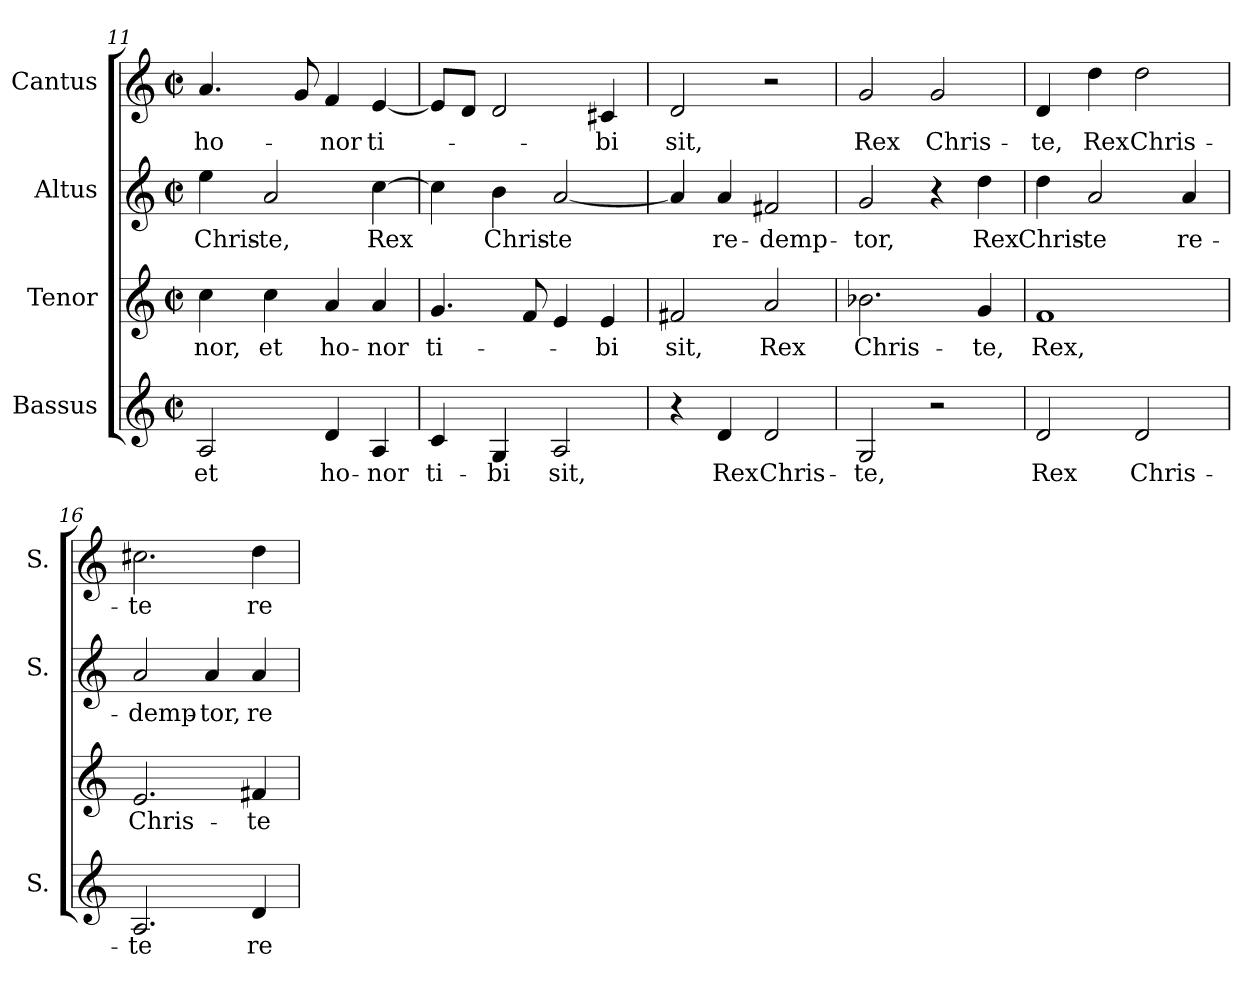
**kern	**text	**kern	**text	**kern	**text	**kern	**text
*part4	*part4	*part3	*part3	*part2	*part2	*part1	*part1
*staff4	*staff4	*staff3	*staff3	*staff2	*staff2	*staff1	*staff1
*I"Bassus	*	*I"Tenor	*	*I"Altus	*	*I"Cantus	*
*I'S.	*	*	*	*I'S.	*	*I'S.	*
*clefG2	*	*clefG2	*	*clefG2	*	*clefG2	*
*k[]	*	*k[]	*	*k[]	*	*k[]	*
*C:	*	*C:	*	*C:	*	*C:	*
*M2/2	*	*M2/2	*	*M2/2	*	*M2/2	*
*met(c|)	*	*met(c|)	*	*met(c|)	*	*met(c|)	*
=11	=11	=11	=11	=11	=11	=11	=11
!	!LO:LY:b:color=#000000	!	!	!	!	!	!
!	!	!	!LO:LY:b:color=#000000	!	!	!	!
!	!	!	!	!	!LO:LY:b:color=#000000	!	!
!	!	!	!	!	!	!	!LO:LY:b:color=#000000
2Ai/	et	4cci\	-nor,	4eei\	Chris-	4.ai/	ho-
!	!	!	!LO:LY:b:color=#000000	!	!	!	!
!	!	!	!	!	!LO:LY:b:color=#000000	!	!
.	.	4cci\	et	2ai/	-te,	.	.
.	.	.	.	.	.	8gi/	.
!	!LO:LY:b:color=#000000	!	!	!	!	!	!
!	!	!	!LO:LY:b:color=#000000	!	!	!	!
!	!	!	!	!	!	!	!LO:LY:b:color=#000000
4di/	ho-	4ai/	ho-	.	.	4fi/	-nor
!	!LO:LY:b:color=#000000	!	!	!	!	!	!
!	!	!	!LO:LY:b:color=#000000	!	!	!	!
!	!	!	!	!	!LO:LY:b:color=#000000	!	!
!	!	!	!	!	!	!	!LO:LY:b:color=#000000
4Ai/	-nor	4ai/	-nor	[>4cci\	Rex	[<4ei/	ti-
=12	=12	=12	=12	=12	=12	=12	=12
!	!LO:LY:b:color=#000000	!	!	!	!	!	!
!	!	!	!LO:LY:b:color=#000000	!	!	!	!
4ci/	ti-	4.gi/	ti-	4cci\]	.	8ei/L]	.
.	.	.	.	.	.	8di/J	.
!	!LO:LY:b:color=#000000	!	!	!	!	!	!
!	!	!	!	!	!LO:LY:b:color=#000000	!	!
4Gi/	-bi	.	.	4bi\	Chris-	2di/	.
.	.	8fi/	.	.	.	.	.
!	!LO:LY:b:color=#000000	!	!	!	!	!	!
!	!	!	!	!	!LO:LY:b:color=#000000	!	!
2Ai/	sit,	4ei/	.	[<2ai/	-te	.	.
!	!	!	!LO:LY:b:color=#000000	!	!	!	!
!	!	!	!	!	!	!	!LO:LY:b:color=#000000
.	.	4ei/	-bi	.	.	4c#Xi/	-bi
!!LO:LB:g=z
=13	=13	=13	=13	=13	=13	=13	=13
!	!	!	!LO:LY:b:color=#000000	!	!	!	!
!	!	!	!	!	!	!	!LO:LY:b:color=#000000
4r	.	2f#Xi/	sit,	4ai/]	.	2di/	sit,
!	!LO:LY:b:color=#000000	!	!	!	!	!	!
!	!	!	!	!	!LO:LY:b:color=#000000	!	!
4di/	Rex	.	.	4ai/	re-	.	.
!	!LO:LY:b:color=#000000	!	!	!	!	!	!
!	!	!	!LO:LY:b:color=#000000	!	!	!	!
!	!	!	!	!	!LO:LY:b:color=#000000	!	!
2di/	Chris-	2ai/	Rex	2f#Xi/	-demp-	2r	.
=14	=14	=14	=14	=14	=14	=14	=14
!	!LO:LY:b:color=#000000	!	!	!	!	!	!
!	!	!	!LO:LY:b:color=#000000	!	!	!	!
!	!	!	!	!	!LO:LY:b:color=#000000	!	!
!	!	!	!	!	!	!	!LO:LY:b:color=#000000
2Gi/	-te,	2.b-Xi\	Chris-	2gi/	-tor,	2gi/	Rex
!	!	!	!	!	!	!	!LO:LY:b:color=#000000
2r	.	.	.	4r	.	2gi/	Chris-
!	!	!	!LO:LY:b:color=#000000	!	!	!	!
!	!	!	!	!	!LO:LY:b:color=#000000	!	!
.	.	4gi/	-te,	4ddi\	Rex	.	.
=15	=15	=15	=15	=15	=15	=15	=15
!	!LO:LY:b:color=#000000	!	!	!	!	!	!
!	!	!	!LO:LY:b:color=#000000	!	!	!	!
!	!	!	!	!	!LO:LY:b:color=#000000	!	!
!	!	!	!	!	!	!	!LO:LY:b:color=#000000
2di/	Rex	1fi	Rex,	4ddi\	Chris-	4di/	-te,
!	!	!	!	!	!LO:LY:b:color=#000000	!	!
!	!	!	!	!	!	!	!LO:LY:b:color=#000000
.	.	.	.	2ai/	-te	4ddi\	Rex
!	!LO:LY:b:color=#000000	!	!	!	!	!	!
!	!	!	!	!	!	!	!LO:LY:b:color=#000000
2di/	Chris-	.	.	.	.	2ddi\	Chris-
!	!	!	!	!	!LO:LY:b:color=#000000	!	!
.	.	.	.	4ai/	re-	.	.
=16	=16	=16	=16	=16	=16	=16	=16
!	!LO:LY:b:color=#000000	!	!	!	!	!	!
!	!	!	!LO:LY:b:color=#000000	!	!	!	!
!	!	!	!	!	!LO:LY:b:color=#000000	!	!
!	!	!	!	!	!	!	!LO:LY:b:color=#000000
2.Ai/	-te	2.ei/	Chris-	2ai/	-demp-	2.cc#Xi\	-te
!	!	!	!	!	!LO:LY:b:color=#000000	!	!
.	.	.	.	4ai/	-tor,	.	.
!	!LO:LY:b:color=#000000	!	!	!	!	!	!
!	!	!	!LO:LY:b:color=#000000	!	!	!	!
!	!	!	!	!	!LO:LY:b:color=#000000	!	!
!	!	!	!	!	!	!	!LO:LY:b:color=#000000
4di/	re-	4f#Xi/	-te	4ai/	re-	4ddi\	re-
=	=	=	=	=	=	=	=
*-	*-	*-	*-	*-	*-	*-	*-
